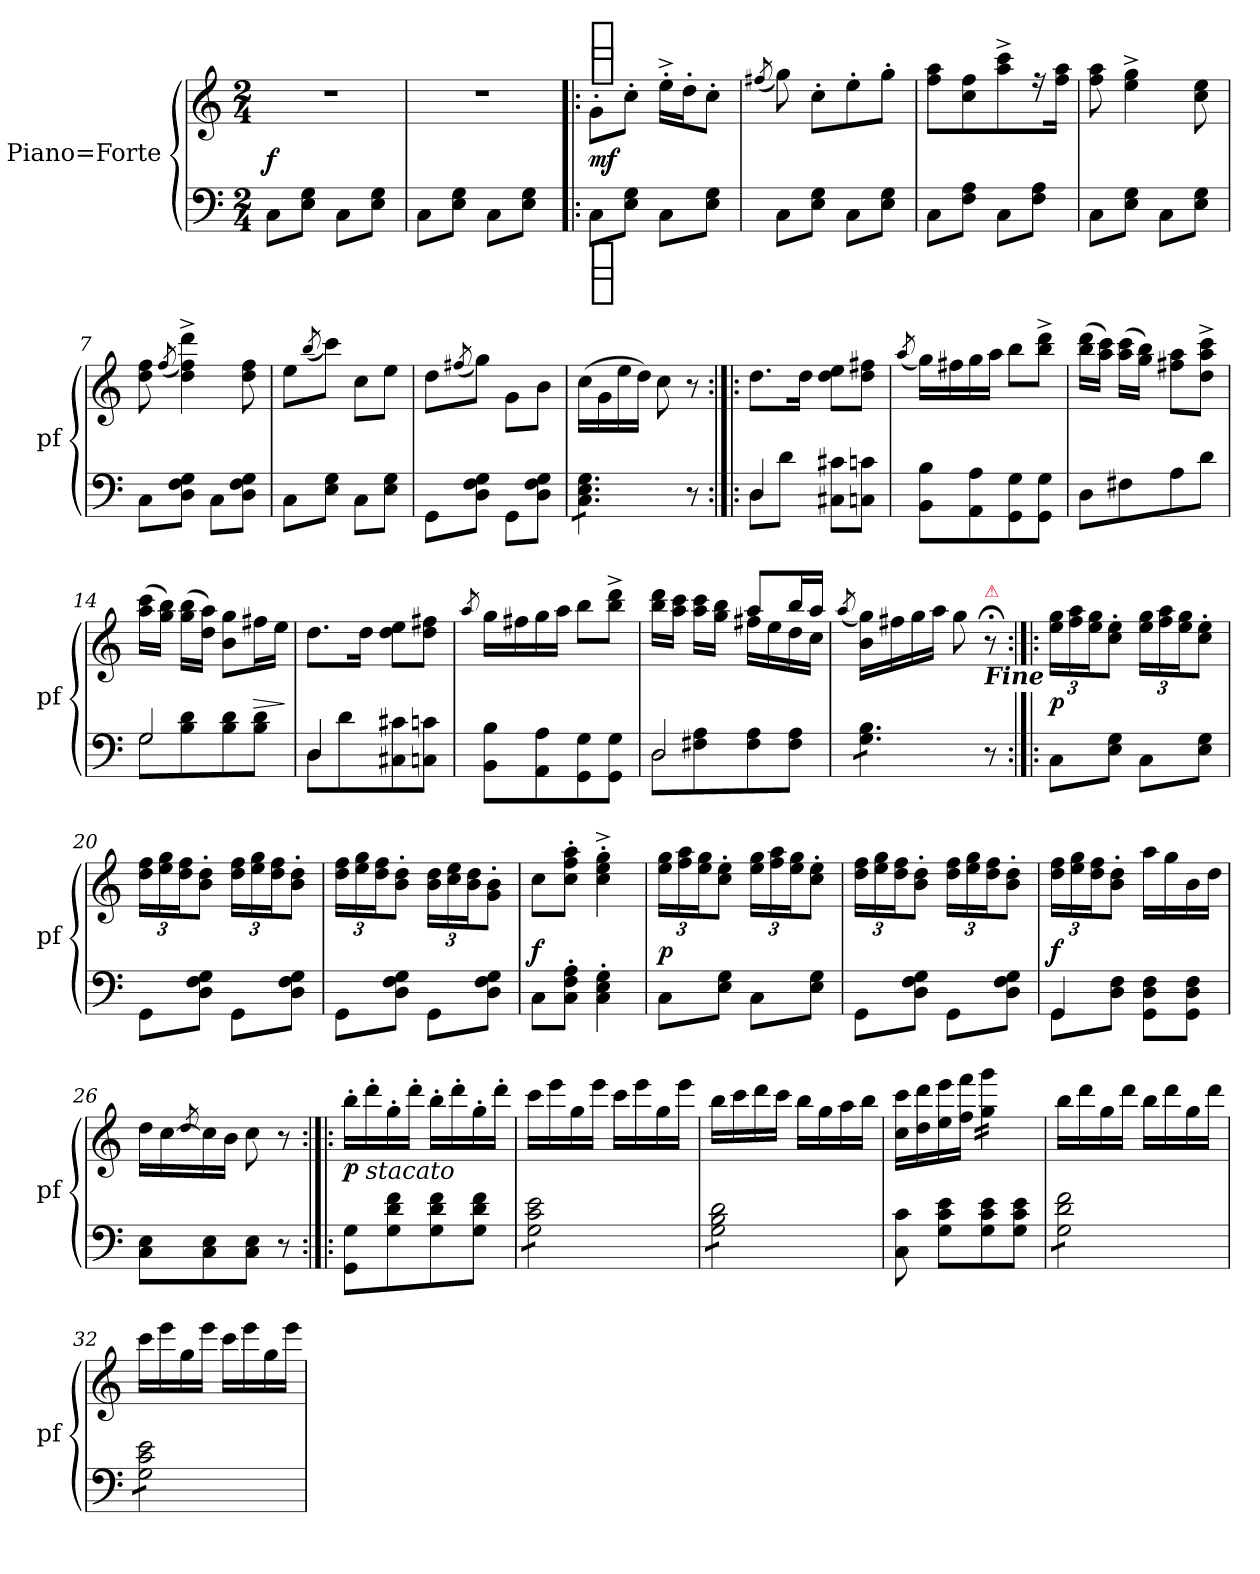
**kern	**kern	**dynam
*part2	*part1	*part1
*staff2	*staff1	*staff1
*I"Piano=Forte	*I"Piano=Forte	*
*I'pf	*I'pf	*
*clefF4	*clefG2	*
*k[]	*k[]	*
*C:	*C:	*
*M2/4	*M2/4	*
=1	=1	=1
8C\L	2r	f
8E\ 8G\J	.	.
8C\L	.	.
8E\ 8G\J	.	.
=2	=2	=2
8C\L	2r	.
8E\ 8G\J	.	.
8C\L	.	.
8E\ 8G\J	.	.
=3!|:	=3!|:	=3!|:
!	!LO:TX:a:t=[segno]	!
!	!LO:TX:a:t=[segno]	!
!LO:TX:b:t=[segno]	!	!
!LO:TX:b:t=[segno]	!	!
8C\L	8g'\L	mf
8E\ 8G\J	8cc'\J	.
8C\L	16ee'^<\LL	.
.	16dd'\J	.
8E\ 8G\J	8cc'\J	.
=4	=4	=4
.	(<8qff#X/	.
8C\L	8gg\)	.
8E\ 8G\J	8cc'\L	.
8C\L	8ee'\	.
8E\ 8G\J	8gg'\J	.
=5	=5	=5
8C\L	8ff\ 8aa\L	.
8F\ 8A\J	8cc\ 8ff\	.
8C\L	8aa^<\ 8ccc^<\	.
8F\ 8A\J	16r	.
.	16ff\ 16aa\Jk	.
=6	=6	=6
8C\L	8ff\ 8aa\	.
8E\ 8G\J	4ee^\ 4gg^\	.
8C\L	.	.
8E\ 8G\J	8cc\ 8ee\	.
=7	=7	=7
8C\L	8dd\ 8ff\	.
.	(8qff/	.
8D\ 8F\ 8G\J	4dd^<\ 4ff^<\ 4ddd^<\)	.
8C\L	.	.
8D\ 8F\ 8G\J	8dd\ 8ff\	.
=8	=8	=8
8C\L	8ee\L	.
.	(8qbb/	.
8E\ 8G\J	8ccc\J)	.
8C\L	8cc\L	.
8E\ 8G\J	8ee\J	.
=9	=9	=9
8GG\L	8dd\L	.
.	(8qff#X/	.
8D\ 8F\ 8G\J	8gg\J)	.
8GG\L	8g\L	.
8D\ 8F\ 8G\J	8b\J	.
=10	=10	=10
*tremolo	*	*
8C\ 8E\ 8G\L	(16cc\LL	.
.	16g\	.
8C\ 8E\ 8G\	16ee\	.
.	16dd\JJ)	.
8C\ 8E\ 8G\J	8cc\	.
*Xtremolo	*	*
8r	8r	.
=11:|!|:	=11:|!|:	=11:|!|:
*^	*	*
4D/	8D\L	8.dd\L	.
.	8d\J	.	.
.	.	16dd\Jk	.
8C#X\ 8c#X\L	4ryy	8dd\ 8ee\L	.
8Cn\ 8cn\J	.	8dd\ 8ff#X\J	.
*v	*v	*	*
=12	=12	=12
.	(8qaa/	.
8BB\ 8B\L	16gg\LL)	.
.	16ff#X\	.
8AA\ 8A\	16gg\	.
.	16aa\JJ	.
8GG\ 8G\	8bb\L	.
8GG\ 8G\J	8bb^<\ 8ddd^<\J	.
=13	=13	=13
8D\L	(16bb\ 16ddd\LL	.
.	16aa\ 16ccc\JJ)	.
8F#X\	(16aa\ 16ccc\LL	.
.	16gg\ 16bb\JJ)	.
8A\	8ff#X\ 8aa\L	.
8d\J	8dd^<\ 8aa^<\ 8ccc^<\J	.
=14	=14	=14
*^	*	*
!	!LO:N:vis=2	!	!
2G/	8G\	(16aa\ 16ccc\LL	.
.	.	16gg\ 16bb\JJ)	.
.	8B\ 8d\	(16gg\ 16bb\LL	.
.	.	16dd\ 16aa\JJ)	.
.	8B\ 8d\	8b\ 8gg\L	.
!	!	!	!LO:HP:b
.	8B\ 8d\J	16ff#X\L	>
.	.	16ee\JJ	.
*v	*v	*	*
.	.	]
=15	=15	=15
*^	*	*
4D/	8D\L	8.dd\L	.
.	8d\	.	.
.	.	16dd\Jk	.
4ryy	8C#X\ 8c#X\	8dd\ 8ee\L	.
.	8Cn\ 8cn\J	8dd\ 8ff#X\J	.
*v	*v	*	*
=16	=16	=16
.	8qaa/	.
8BB\ 8B\L	16gg\LL	.
.	16ff#X\	.
8AA\ 8A\	16gg\	.
.	16aa\JJ	.
8GG\ 8G\	8bb\L	.
8GG\ 8G\J	8bb^<\ 8ddd^<\J	.
=17	=17	=17
*^	*	*
!	!LO:N:vis=2	!	!
*	*	*^	*
2D/	8D\	16bb\ 16ddd\LL	4ryy	.
.	.	16aa\ 16ccc\JJ	.	.
.	8F#X\ 8A\	16aa\ 16ccc\LL	.	.
.	.	16gg\ 16bb\JJ	.	.
.	8F#\ 8A\	8aa/L	16ff#X\LL	.
.	.	.	16ee\	.
.	8F#\ 8A\J	16bb/L	16dd\	.
.	.	16aa/JJ	16cc\JJ	.
*v	*v	*	*	*
*	*v	*v	*
=18	=18	=18
.	(8qaa/	.
*tremolo	*	*
8G\ 8B\L	16b\ 16gg\LL)	.
.	16ff#X\	.
8G\ 8B\	16gg\	.
.	16aa\JJ	.
8G\ 8B\J	8gg\	.
*Xtremolo	*	*
!	!LO:TX:b:Bi:t=Fine	!
!	!LO:TX:a:color=crimson:t=⚠	!
8r	8r;<	.
=19:|!|:	=19:|!|:	=19:|!|:
8C\L	24ee\ 24gg\LL	p
.	24ff\ 24aa\	.
.	24ee\ 24gg\J	.
8E\ 8G\J	8cc'\ 8ee'\J	.
8C\L	24ee\ 24gg\LL	.
.	24ff\ 24aa\	.
.	24ee\ 24gg\J	.
8E\ 8G\J	8cc'\ 8ee'\J	.
=20	=20	=20
8GG\L	24dd\ 24ff\LL	.
.	24ee\ 24gg\	.
.	24dd\ 24ff\J	.
8D\ 8F\ 8G\J	8b'\ 8dd'\J	.
8GG\L	24dd\ 24ff\LL	.
.	24ee\ 24gg\	.
.	24dd\ 24ff\J	.
8D\ 8F\ 8G\J	8b'\ 8dd'\J	.
=21	=21	=21
8GG\L	24dd\ 24ff\LL	.
.	24ee\ 24gg\	.
.	24dd\ 24ff\J	.
8D\ 8F\ 8G\J	8b'\ 8dd'\J	.
8GG\L	24b\ 24dd\LL	.
.	24cc\ 24ee\	.
.	24b\ 24dd\J	.
8D\ 8F\ 8G\J	8g'\ 8b'\J	.
=22	=22	=22
8C\L	8cc\L	f
8C'\ 8F'\ 8A'\J	8cc'\ 8ff'\ 8aa'\J	.
4C'\ 4E'\ 4G'\	4cc'^<\ 4ee'^<\ 4gg'^<\	.
=23	=23	=23
8C\L	24ee\ 24gg\LL	p
.	24ff\ 24aa\	.
.	24ee\ 24gg\J	.
8E\ 8G\J	8cc'\ 8ee'\J	.
8C\L	24ee\ 24gg\LL	.
.	24ff\ 24aa\	.
.	24ee\ 24gg\J	.
8E\ 8G\J	8cc'\ 8ee'\J	.
=24	=24	=24
8GG\L	24dd\ 24ff\LL	.
.	24ee\ 24gg\	.
.	24dd\ 24ff\J	.
8D\ 8F\ 8G\J	8b'\ 8dd'\J	.
8GG\L	24dd\ 24ff\LL	.
.	24ee\ 24gg\	.
.	24dd\ 24ff\J	.
8D\ 8F\ 8G\J	8b'\ 8dd'\J	.
=25	=25	=25
*^	*	*
4GG/	8GG\L	24dd\ 24ff\LL	f
.	.	24ee\ 24gg\	.
.	.	24dd\ 24ff\J	.
.	8D\ 8F\J	8b'\ 8dd'\J	.
8GG\ 8D\ 8F\L	4ryy	16aa\LL	.
.	.	16gg\	.
8GG\ 8D\ 8F\J	.	16b\	.
.	.	16dd\JJ	.
*v	*v	*	*
=26	=26	=26
8C\ 8E\L	16dd\LL	.
.	[16cc\	.
.	8qdd/	.
8C\ 8E\	16cc\]	.
.	16b\JJ	.
8C\ 8E\J	8cc\	.
8r	8r	.
=27:|!|:	=27:|!|:	=27:|!|:
8GG\ 8G\L	16bb'\LL	p
!	!LO:TX:b:i:t=stacato	!
.	16ddd'\	.
8G\ 8d\ 8f\	16gg'\	.
.	16ddd'\JJ	.
8G\ 8d\ 8f\	16bb'\LL	.
.	16ddd'\	.
8G\ 8d\ 8f\J	16gg'\	.
.	16ddd'\JJ	.
=28	=28	=28
*tremolo	*	*
8G\ 8c\ 8e\L	16ccc\LL	.
.	16eee\	.
8G\ 8c\ 8e\	16gg\	.
.	16eee\JJ	.
8G\ 8c\ 8e\	16ccc\LL	.
.	16eee\	.
8G\ 8c\ 8e\J	16gg\	.
.	16eee\JJ	.
=29	=29	=29
8G\ 8B\ 8d\L	16bb\LL	.
.	16ccc\	.
8G\ 8B\ 8d\	16ddd\	.
.	16ccc\JJ	.
8G\ 8B\ 8d\	16bb\LL	.
.	16gg\	.
8G\ 8B\ 8d\J	16aa\	.
*Xtremolo	*	*
.	16bb\JJ	.
=30	=30	=30
8C\ 8c\	16cc\ 16ccc\LL	.
.	16dd\ 16ddd\	.
8G\ 8c\ 8e\L	16ee\ 16eee\	.
.	16ff\ 16fff\JJ	.
*	*tremolo	*
8G\ 8c\ 8e\	16gg\ 16ggg\LL	.
.	16gg\ 16ggg\	.
8G\ 8c\ 8e\J	16gg\ 16ggg\	.
.	16gg\ 16ggg\JJ	.
*	*Xtremolo	*
=31	=31	=31
*tremolo	*	*
8G\ 8d\ 8f\L	16bb\LL	.
.	16ddd\	.
8G\ 8d\ 8f\	16gg\	.
.	16ddd\JJ	.
8G\ 8d\ 8f\	16bb\LL	.
.	16ddd\	.
8G\ 8d\ 8f\J	16gg\	.
.	16ddd\JJ	.
=32	=32	=32
8G\ 8c\ 8e\L	16ccc\LL	.
.	16eee\	.
8G\ 8c\ 8e\	16gg\	.
.	16eee\JJ	.
8G\ 8c\ 8e\	16ccc\LL	.
.	16eee\	.
8G\ 8c\ 8e\J	16gg\	.
*Xtremolo	*	*
.	16eee\JJ	.
=	=	=
*-	*-	*-
